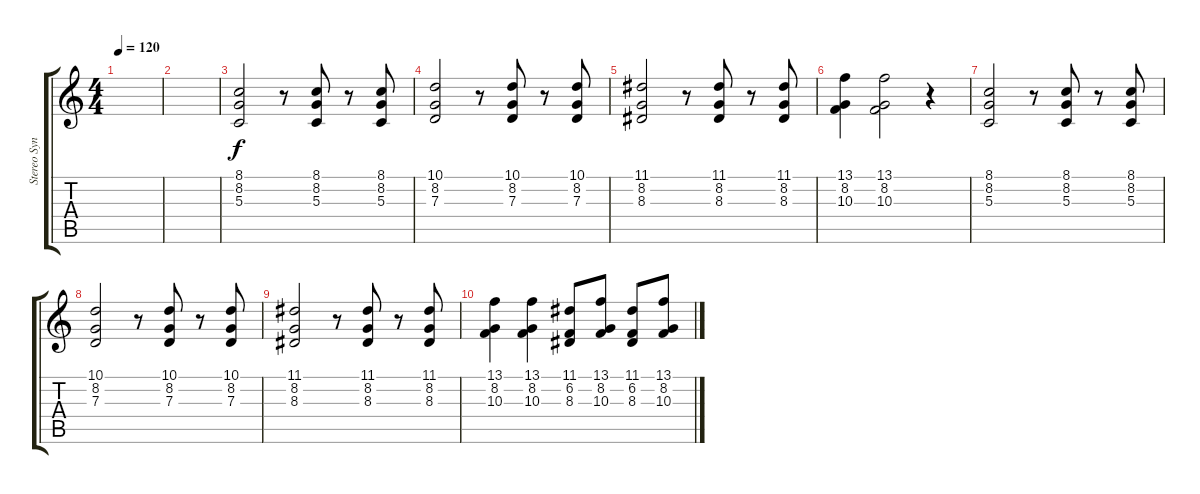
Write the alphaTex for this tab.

\track ("Stereo Synth Brass" "Stereo Syn") {instrument synthbrass1}
\staff {score tabs}
\tuning (E4 B3 G3 D3 A2 E2) {hide}
\ts (4 4)
\tempo 120
\clef g2
\ks c
|
|
(8.1 8.2 5.3).2 r.8 (8.1 8.2 5.3).8 r.8 (8.1 8.2 5.3).8 |
(10.1 8.2 7.3).2 r.8 (10.1 8.2 7.3).8 r.8 (10.1 8.2 7.3).8 |
(11.1 8.2 8.3).2 r.8 (11.1 8.2 8.3).8 r.8 (11.1 8.2 8.3).8 |
(13.1 8.2 10.3).4 (13.1 8.2 10.3).2 r.4 |
(8.1 8.2 5.3).2 r.8 (8.1 8.2 5.3).8 r.8 (8.1 8.2 5.3).8 |
(10.1 8.2 7.3).2 r.8 (10.1 8.2 7.3).8 r.8 (10.1 8.2 7.3).8 |
(11.1 8.2 8.3).2 r.8 (11.1 8.2 8.3).8 r.8 (11.1 8.2 8.3).8 |
(13.1 8.2 10.3).4 (13.1 8.2 10.3).4 (11.1 6.2 8.3).8 (13.1 8.2 10.3).8 (11.1 6.2 8.3).8 (13.1 8.2 10.3).8
